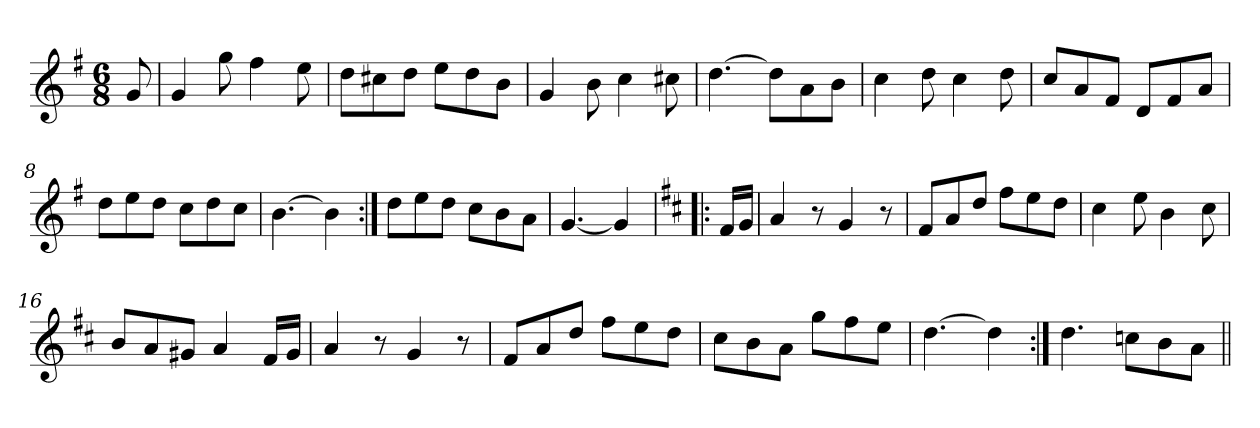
**kern
*part1
*staff1
*clefG2
*k[f#]
*G:
*M6/8
=1
8g/
=2
4g/
8gg\
4ff#\
8ee\
=3
8dd\L
8cc#X\
8dd\J
8ee\L
8dd\
8b\J
=4
4g/
8b\
4cc\
8cc#X\
=5
[4.dd\
8dd\L]
8a\
8b\J
=6
4cc\
8dd\
4cc\
8dd\
=7
8cc/L
8a/
8f#/J
8d/L
8f#/
8a/J
=8
8dd\L
8ee\
8dd\J
8cc\L
8dd\
8cc\J
=9
[4.b\
4b\]
!!LO:LB:g=z
=10:|!
8dd\L
8ee\
8dd\J
8cc\L
8b\
8a\J
=11
[4.g/
4g/]
=12!|:
*k[f#c#]
*D:
16f#/LL
16g/JJ
=13
4a/
8r
4g/
8r
=14
8f#/L
8a/
8dd/J
8ff#\L
8ee\
8dd\J
=15
4cc#\
8ee\
4b\
8cc#\
=16
8b/L
8a/
8g#X/J
4a/
16f#/LL
16g#/JJ
=17
4a/
8r
4g/
8r
=18
8f#/L
8a/
8dd/J
8ff#\L
8ee\
8dd\J
!!LO:LB:g=z
=19
8cc#\L
8b\
8a\J
8gg\L
8ff#\
8ee\J
=20
[4.dd\
4dd\]
=21:|!
4.dd\
8ccn\L
8b\
8a\J
=||
*-
